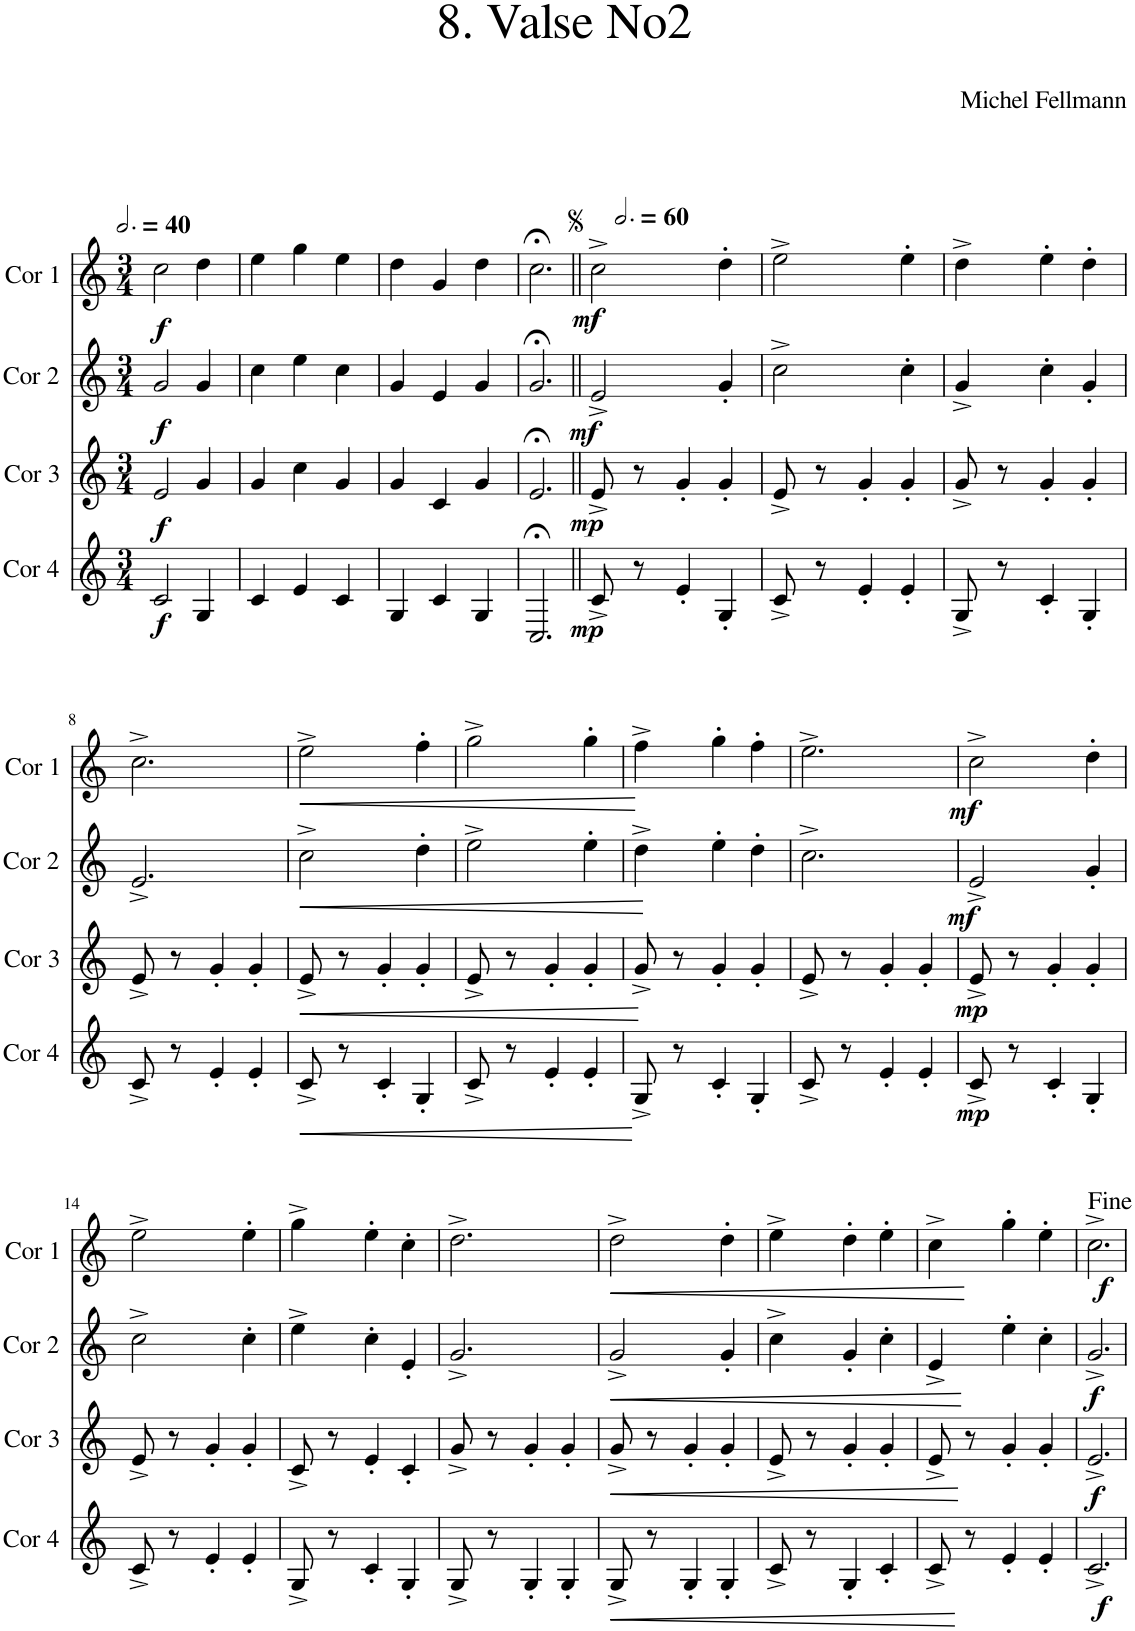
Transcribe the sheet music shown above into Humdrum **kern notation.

**kern	**dynam	**kern	**dynam	**kern	**dynam	**kern	**dynam
*part4	*part4	*part3	*part3	*part2	*part2	*part1	*part1
*staff4	*staff4	*staff3	*staff3	*staff2	*staff2	*staff1	*staff1
*I"Cor 4	*	*I"Cor 3	*	*I"Cor 2	*	*I"Cor 1	*
*I'Cor 4	*	*I'Cor 3	*	*I'Cor 2	*	*I'Cor 1	*
*clefG2	*	*clefG2	*	*clefG2	*	*clefG2	*
*Trd4c7	*	*Trd4c7	*	*Trd4c7	*	*Trd4c7	*
*k[]	*	*k[]	*	*k[]	*	*k[]	*
*M3/4	*	*M3/4	*	*M3/4	*	*M3/4	*
*MM120	*	*MM120	*	*MM120	*	*MM120	*
=1	=1	=1	=1	=1	=1	=1	=1
!	!LO:DY:b	!	!LO:DY:b	!	!LO:DY:b	!	!LO:DY:b
2c/	f	2e/	f	2g/	f	2cc\	f
4G/	.	4g/	.	4g/	.	4dd\	.
=2	=2	=2	=2	=2	=2	=2	=2
4c/	.	4g/	.	4cc\	.	4ee\	.
4e/	.	4cc\	.	4ee\	.	4gg\	.
4c/	.	4g/	.	4cc\	.	4ee\	.
=3	=3	=3	=3	=3	=3	=3	=3
4G/	.	4g/	.	4g/	.	4dd\	.
4c/	.	4c/	.	4e/	.	4g/	.
4G/	.	4g/	.	4g/	.	4dd\	.
=4	=4	=4	=4	=4	=4	=4	=4
2.C;</	.	2.e;</	.	2.g;</	.	2.cc;<\	.
=5||	=5||	=5||	=5||	=5||	=5||	=5||	=5||
*	*	*	*	*	*	*MM180	*
!	!LO:DY:b	!	!LO:DY:b	!	!LO:DY:b	!	!LO:DY:b
8c^/	mp	8e^/	mp	2e^/	mf	2cc^\	mf
8r	.	8r	.	.	.	.	.
4e'/	.	4g'/	.	.	.	.	.
4G'/	.	4g'/	.	4g'/	.	4dd'\	.
=6	=6	=6	=6	=6	=6	=6	=6
8c^/	.	8e^/	.	2cc^\	.	2ee^\	.
8r	.	8r	.	.	.	.	.
4e'/	.	4g'/	.	.	.	.	.
4e'/	.	4g'/	.	4cc'\	.	4ee'\	.
=7	=7	=7	=7	=7	=7	=7	=7
8G^/	.	8g^/	.	4g^/	.	4dd^\	.
8r	.	8r	.	.	.	.	.
4c'/	.	4g'/	.	4cc'\	.	4ee'\	.
4G'/	.	4g'/	.	4g'/	.	4dd'\	.
!!LO:LB:g=z
=8	=8	=8	=8	=8	=8	=8	=8
8c^/	.	8e^/	.	2.e^/	.	2.cc^\	.
8r	.	8r	.	.	.	.	.
4e'/	.	4g'/	.	.	.	.	.
4e'/	.	4g'/	.	.	.	.	.
=9	=9	=9	=9	=9	=9	=9	=9
!	!LO:HP:b	!	!LO:HP:b	!	!LO:HP:b	!	!LO:HP:b
8c^/	<	8e^/	<	2cc^\	<	2ee^\	<
8r	.	8r	.	.	.	.	.
4c'/	.	4g'/	.	.	.	.	.
4G'/	.	4g'/	.	4dd'\	.	4ff'\	.
.	[	.	[	.	[	.	[
=10	=10	=10	=10	=10	=10	=10	=10
8c^/	.	8e^/	.	2ee^\	.	2gg^\	.
8r	.	8r	.	.	.	.	.
4e'/	.	4g'/	.	.	.	.	.
4e'/	.	4g'/	.	4ee'\	.	4gg'\	.
=11	=11	=11	=11	=11	=11	=11	=11
8G^/	.	8g^/	.	4dd^\	.	4ff^\	.
8r	.	8r	.	.	.	.	.
4c'/	.	4g'/	.	4ee'\	.	4gg'\	.
4G'/	.	4g'/	.	4dd'\	.	4ff'\	.
=12	=12	=12	=12	=12	=12	=12	=12
8c^/	.	8e^/	.	2.cc^\	.	2.ee^\	.
8r	.	8r	.	.	.	.	.
4e'/	.	4g'/	.	.	.	.	.
4e'/	.	4g'/	.	.	.	.	.
=13	=13	=13	=13	=13	=13	=13	=13
!	!LO:DY:b	!	!LO:DY:b	!	!LO:DY:b	!	!LO:DY:b
8c^/	mp	8e^/	mp	2e^/	mf	2cc^\	mf
8r	.	8r	.	.	.	.	.
4c'/	.	4g'/	.	.	.	.	.
4G'/	.	4g'/	.	4g'/	.	4dd'\	.
!!LO:LB:g=z
=14	=14	=14	=14	=14	=14	=14	=14
8c^/	.	8e^/	.	2cc^\	.	2ee^\	.
8r	.	8r	.	.	.	.	.
4e'/	.	4g'/	.	.	.	.	.
4e'/	.	4g'/	.	4cc'\	.	4ee'\	.
=15	=15	=15	=15	=15	=15	=15	=15
8G^/	.	8c^/	.	4ee^\	.	4gg^\	.
8r	.	8r	.	.	.	.	.
4c'/	.	4e'/	.	4cc'\	.	4ee'\	.
4G'/	.	4c'/	.	4e'/	.	4cc'\	.
=16	=16	=16	=16	=16	=16	=16	=16
8G^/	.	8g^/	.	2.g^/	.	2.dd^\	.
8r	.	8r	.	.	.	.	.
4G'/	.	4g'/	.	.	.	.	.
4G'/	.	4g'/	.	.	.	.	.
=17	=17	=17	=17	=17	=17	=17	=17
!	!LO:HP:b	!	!LO:HP:b	!	!LO:HP:b	!	!LO:HP:b
8G^/	<	8g^/	<	2g^/	<	2dd^\	<
8r	.	8r	.	.	.	.	.
4G'/	.	4g'/	.	.	.	.	.
4G'/	.	4g'/	.	4g'/	.	4dd'\	.
.	[	.	[	.	[	.	[
=18	=18	=18	=18	=18	=18	=18	=18
8c^/	.	8e^/	.	4cc^\	.	4ee^\	.
8r	.	8r	.	.	.	.	.
4G'/	.	4g'/	.	4g'/	.	4dd'\	.
4c'/	.	4g'/	.	4cc'\	.	4ee'\	.
=19	=19	=19	=19	=19	=19	=19	=19
8c^/	.	8e^/	.	4e^/	.	4cc^\	.
8r	.	8r	.	.	.	.	.
4e'/	.	4g'/	.	4ee'\	.	4gg'\	.
4e'/	.	4g'/	.	4cc'\	.	4ee'\	.
=20	=20	=20	=20	=20	=20	=20	=20
!	!LO:DY:b	!	!LO:DY:b	!	!LO:DY:b	!	!LO:DY:b
2.c^/	f	2.e^/	f	2.g^/	f	2.cc^\	f
=	=	=	=	=	=	=	=
*-	*-	*-	*-	*-	*-	*-	*-
